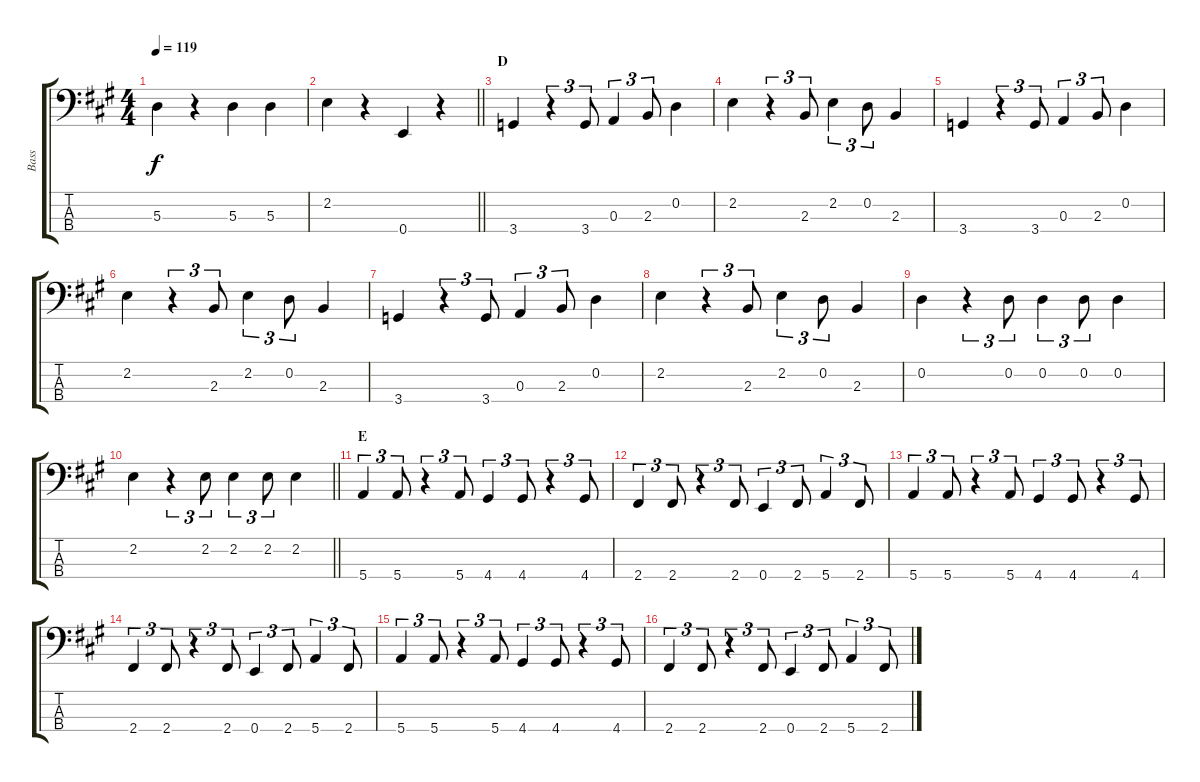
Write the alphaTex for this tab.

\track ("Bass" "Bass") {instrument electricbassfinger}
\staff {score tabs}
\tuning (G2 D2 A1 E1) {hide}
\ts (4 4)
\tempo 119
\clef f4
\ks a
5.3.4{dy f} r.4 5.3.4 5.3.4 |
\barLineRight lightlight
2.2.4 r.4 0.4.4 r.4 |
\section ("" "D")
3.4.4 r.4{tu (3 2)} 3.4.8{tu (3 2)} 0.3.4{tu (3 2)} 2.3.8{tu (3 2)} 0.2.4 |
2.2.4 r.4{tu (3 2)} 2.3.8{tu (3 2)} 2.2.4{tu (3 2)} 0.2.8{tu (3 2)} 2.3.4 |
3.4.4 r.4{tu (3 2)} 3.4.8{tu (3 2)} 0.3.4{tu (3 2)} 2.3.8{tu (3 2)} 0.2.4 |
2.2.4 r.4{tu (3 2)} 2.3.8{tu (3 2)} 2.2.4{tu (3 2)} 0.2.8{tu (3 2)} 2.3.4 |
3.4.4 r.4{tu (3 2)} 3.4.8{tu (3 2)} 0.3.4{tu (3 2)} 2.3.8{tu (3 2)} 0.2.4 |
2.2.4 r.4{tu (3 2)} 2.3.8{tu (3 2)} 2.2.4{tu (3 2)} 0.2.8{tu (3 2)} 2.3.4 |
0.2.4 r.4{tu (3 2)} 0.2.8{tu (3 2)} 0.2.4{tu (3 2)} 0.2.8{tu (3 2)} 0.2.4 |
\barLineRight lightlight
2.2.4 r.4{tu (3 2)} 2.2.8{tu (3 2)} 2.2.4{tu (3 2)} 2.2.8{tu (3 2)} 2.2.4 |
\section ("" "E")
5.4.4{tu (3 2)} 5.4.8{tu (3 2)} r.4{tu (3 2)} 5.4.8{tu (3 2)} 4.4.4{tu (3 2)} 4.4.8{tu (3 2)} r.4{tu (3 2)} 4.4.8{tu (3 2)} |
2.4.4{tu (3 2)} 2.4.8{tu (3 2)} r.4{tu (3 2)} 2.4.8{tu (3 2)} 0.4.4{tu (3 2)} 2.4.8{tu (3 2)} 5.4.4{tu (3 2)} 2.4.8{tu (3 2)} |
5.4.4{tu (3 2)} 5.4.8{tu (3 2)} r.4{tu (3 2)} 5.4.8{tu (3 2)} 4.4.4{tu (3 2)} 4.4.8{tu (3 2)} r.4{tu (3 2)} 4.4.8{tu (3 2)} |
2.4.4{tu (3 2)} 2.4.8{tu (3 2)} r.4{tu (3 2)} 2.4.8{tu (3 2)} 0.4.4{tu (3 2)} 2.4.8{tu (3 2)} 5.4.4{tu (3 2)} 2.4.8{tu (3 2)} |
5.4.4{tu (3 2)} 5.4.8{tu (3 2)} r.4{tu (3 2)} 5.4.8{tu (3 2)} 4.4.4{tu (3 2)} 4.4.8{tu (3 2)} r.4{tu (3 2)} 4.4.8{tu (3 2)} |
2.4.4{tu (3 2)} 2.4.8{tu (3 2)} r.4{tu (3 2)} 2.4.8{tu (3 2)} 0.4.4{tu (3 2)} 2.4.8{tu (3 2)} 5.4.4{tu (3 2)} 2.4.8{tu (3 2)}
